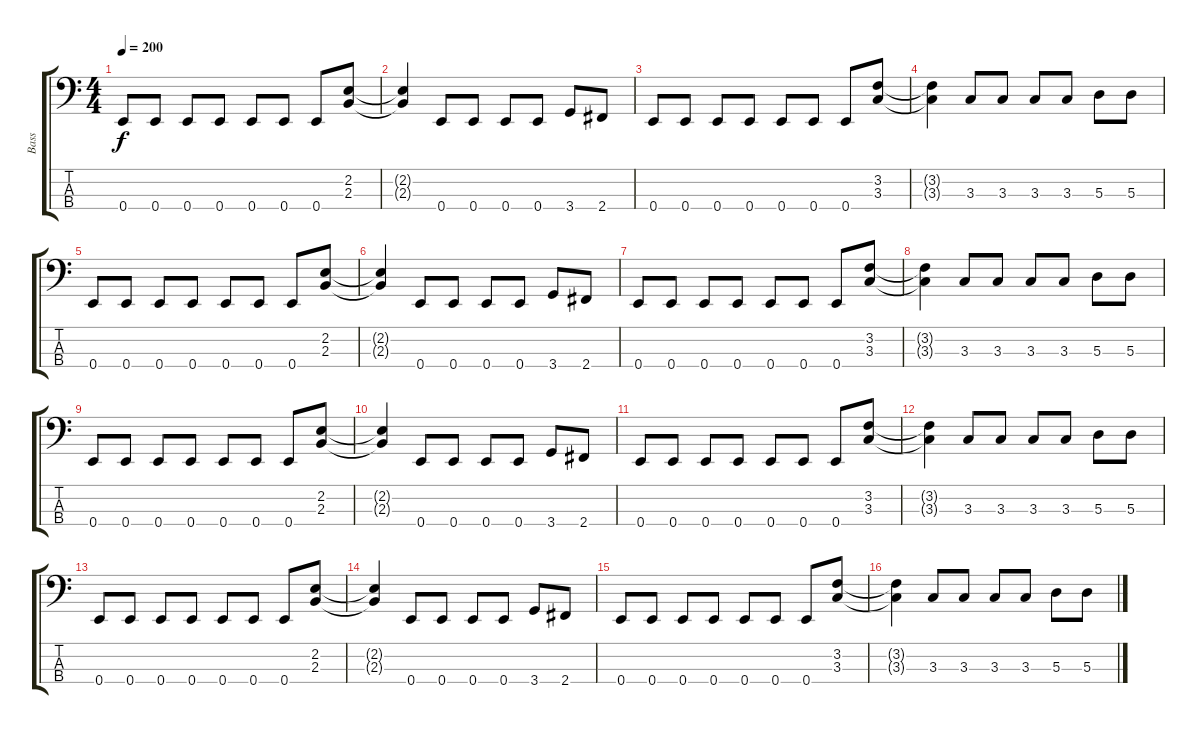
\track ("Bass" "Bass") {instrument electricbasspick}
\staff {score tabs}
\tuning (G2 D2 A1 E1) {hide}
\ts (4 4)
\tempo 200
\clef f4
\ks c
0.4.8{dy f} 0.4.8 0.4.8 0.4.8 0.4.8 0.4.8 0.4.8 (2.2 2.3).8 |
(2.2{t} 2.3{t}).4 0.4.8 0.4.8 0.4.8 0.4.8 3.4.8 2.4.8 |
0.4.8 0.4.8 0.4.8 0.4.8 0.4.8 0.4.8 0.4.8 (3.2 3.3).8 |
(3.2{t} 3.3{t}).4 3.3.8 3.3.8 3.3.8 3.3.8 5.3.8 5.3.8 |
0.4.8 0.4.8 0.4.8 0.4.8 0.4.8 0.4.8 0.4.8 (2.2 2.3).8 |
(2.2{t} 2.3{t}).4 0.4.8 0.4.8 0.4.8 0.4.8 3.4.8 2.4.8 |
0.4.8 0.4.8 0.4.8 0.4.8 0.4.8 0.4.8 0.4.8 (3.2 3.3).8 |
(3.2{t} 3.3{t}).4 3.3.8 3.3.8 3.3.8 3.3.8 5.3.8 5.3.8 |
0.4.8 0.4.8 0.4.8 0.4.8 0.4.8 0.4.8 0.4.8 (2.2 2.3).8 |
(2.2{t} 2.3{t}).4 0.4.8 0.4.8 0.4.8 0.4.8 3.4.8 2.4.8 |
0.4.8 0.4.8 0.4.8 0.4.8 0.4.8 0.4.8 0.4.8 (3.2 3.3).8 |
(3.2{t} 3.3{t}).4 3.3.8 3.3.8 3.3.8 3.3.8 5.3.8 5.3.8 |
0.4.8 0.4.8 0.4.8 0.4.8 0.4.8 0.4.8 0.4.8 (2.2 2.3).8 |
(2.2{t} 2.3{t}).4 0.4.8 0.4.8 0.4.8 0.4.8 3.4.8 2.4.8 |
0.4.8 0.4.8 0.4.8 0.4.8 0.4.8 0.4.8 0.4.8 (3.2 3.3).8 |
(3.2{t} 3.3{t}).4 3.3.8 3.3.8 3.3.8 3.3.8 5.3.8 5.3.8
